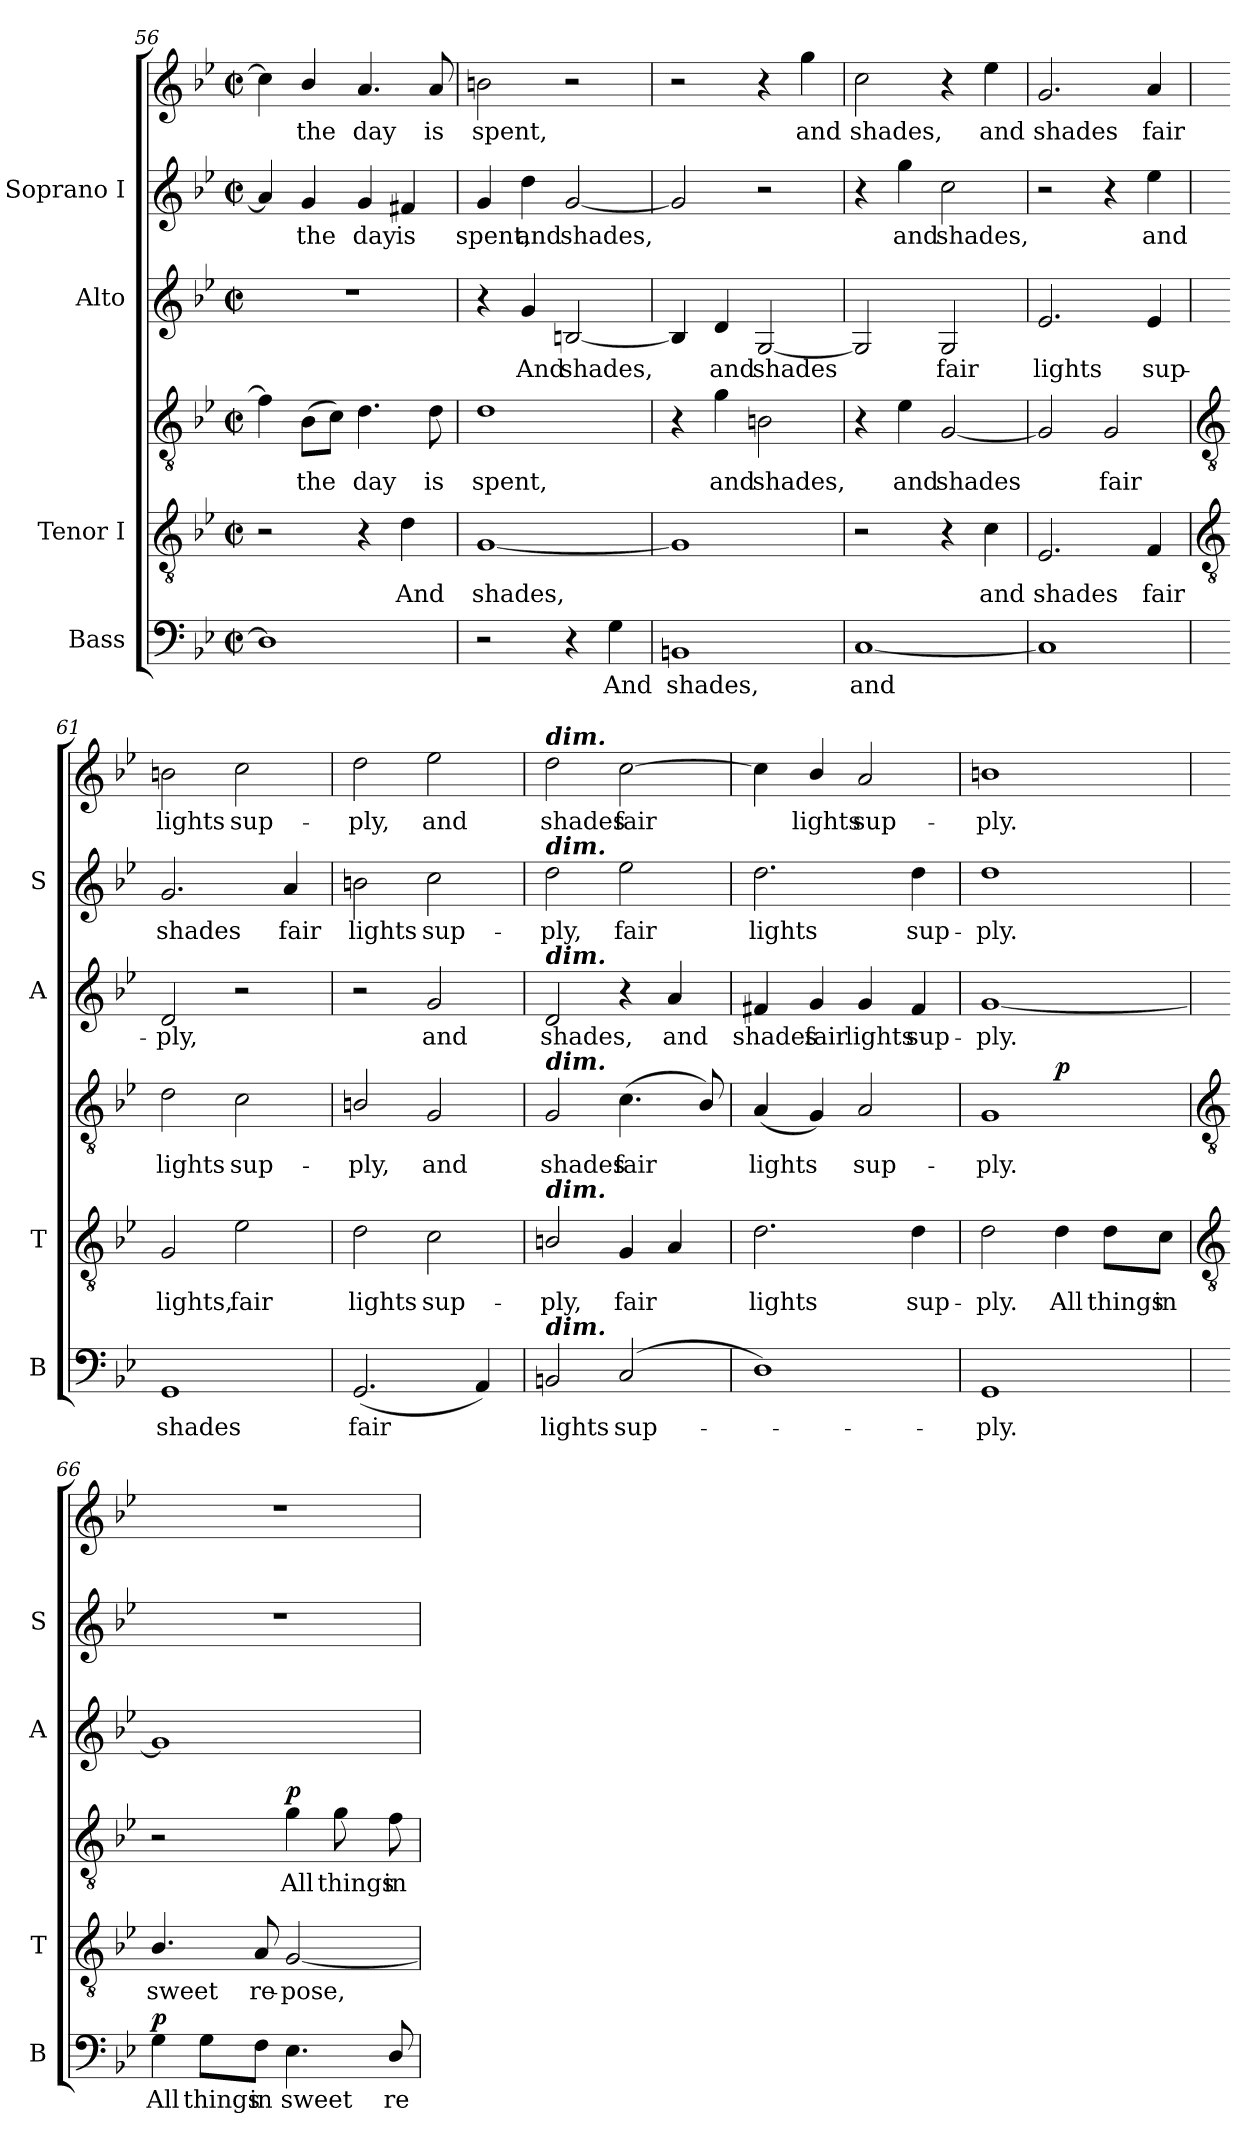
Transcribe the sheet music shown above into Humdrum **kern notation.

**kern	**text	**dynam	**kern	**text	**kern	**text	**dynam	**kern	**text	**kern	**text	**kern	**text
*part4	*part4	*part4	*part3	*part3	*part3	*part3	*part3	*part2	*part2	*part1	*part1	*part1	*part1
*staff6	*staff6	*staff6	*staff5	*staff5	*staff4	*staff4	*staff4/5	*staff3	*staff3	*staff2	*staff2	*staff1	*staff1
*I"Bass	*	*	*I"Tenor I	*	*	*	*	*I"Alto	*	*I"Soprano I	*	*	*
*I'B	*	*	*I'T	*	*	*	*	*I'A	*	*I'S	*	*	*
!!LO:LB:g=z
*clefF4	*	*	*clefGv2	*	*clefGv2	*	*	*clefG2	*	*clefG2	*	*clefG2	*
*k[b-e-]	*	*	*k[b-e-]	*	*k[b-e-]	*	*	*k[b-e-]	*	*k[b-e-]	*	*k[b-e-]	*
*B-:	*	*	*B-:	*	*B-:	*	*	*B-:	*	*B-:	*	*B-:	*
*M2/2	*	*	*M2/2	*	*M2/2	*	*	*M2/2	*	*M2/2	*	*M2/2	*
*met(c|)	*	*	*met(c|)	*	*met(c|)	*	*	*met(c|)	*	*met(c|)	*	*met(c|)	*
=56	=56	=56	=56	=56	=56	=56	=56	=56	=56	=56	=56	=56	=56
1D]	.	.	2r	.	4f]	.	.	1r	.	4a]	.	4cc]	.
!	!	!	!	!	!	!LO:LY:b	!	!	!	!	!LO:LY:b	!	!LO:LY:b
.	.	.	.	.	(>8B-L	the	.	.	.	4g	the	4b-/	the
.	.	.	.	.	8cJ)	.	.	.	.	.	.	.	.
!	!	!	!	!	!	!LO:LY:b	!	!	!	!	!LO:LY:b	!	!LO:LY:b
.	.	.	4r	.	4.d	day	.	.	.	4g	day	4.a	day
!	!	!	!	!LO:LY:b	!	!	!	!	!	!	!LO:LY:b	!	!
.	.	.	4d	And	.	.	.	.	.	4f#X	is	.	.
!	!	!	!	!	!	!LO:LY:b	!	!	!	!	!	!	!LO:LY:b
.	.	.	.	.	8d	is	.	.	.	.	.	8a	is
=57	=57	=57	=57	=57	=57	=57	=57	=57	=57	=57	=57	=57	=57
!	!	!	!	!LO:LY:b	!	!LO:LY:b	!	!	!	!	!LO:LY:b	!	!LO:LY:b
2r	.	.	[1G	shades,	1d	spent,	.	4r	.	4g	spent,	2bn	spent,
!	!	!	!	!	!	!	!	!	!LO:LY:b	!	!LO:LY:b	!	!
.	.	.	.	.	.	.	.	4g	And	4dd	and	.	.
!	!	!	!	!	!	!	!	!	!LO:LY:b	!	!LO:LY:b	!	!
4r	.	.	.	.	.	.	.	[2Bn	shades,	[2g	shades,	2r	.
!	!LO:LY:b	!	!	!	!	!	!	!	!	!	!	!	!
4G	And	.	.	.	.	.	.	.	.	.	.	.	.
=58	=58	=58	=58	=58	=58	=58	=58	=58	=58	=58	=58	=58	=58
!	!LO:LY:b	!	!	!	!	!	!	!	!	!	!	!	!
1BBn	shades,	.	1G]	.	4r	.	.	4B]	.	2g]	.	2r	.
!	!	!	!	!	!	!LO:LY:b	!	!	!LO:LY:b	!	!	!	!
.	.	.	.	.	4g	and	.	4d	and	.	.	.	.
!	!	!	!	!	!	!LO:LY:b	!	!	!LO:LY:b	!	!	!	!
.	.	.	.	.	2Bn	shades,	.	[2G	shades	2r	.	4r	.
!	!	!	!	!	!	!	!	!	!	!	!	!	!LO:LY:b
.	.	.	.	.	.	.	.	.	.	.	.	4gg	and
=59	=59	=59	=59	=59	=59	=59	=59	=59	=59	=59	=59	=59	=59
!	!LO:LY:b	!	!	!	!	!	!	!	!	!	!	!	!LO:LY:b
[1C	and	.	2r	.	4r	.	.	2G]	.	4r	.	2cc	shades,
!	!	!	!	!	!	!LO:LY:b	!	!	!	!	!LO:LY:b	!	!
.	.	.	.	.	4e-	and	.	.	.	4gg	and	.	.
!	!	!	!	!	!	!LO:LY:b	!	!	!LO:LY:b	!	!LO:LY:b	!	!
.	.	.	4r	.	[2G	shades	.	2G	fair	2cc	shades,	4r	.
!	!	!	!	!LO:LY:b	!	!	!	!	!	!	!	!	!LO:LY:b
.	.	.	4c	and	.	.	.	.	.	.	.	4ee-	and
=60	=60	=60	=60	=60	=60	=60	=60	=60	=60	=60	=60	=60	=60
!	!	!	!	!LO:LY:b	!	!	!	!	!LO:LY:b	!	!	!	!LO:LY:b
1C]	.	.	2.E-	shades	2G]	.	.	2.e-	lights	2r	.	2.g	shades
!	!	!	!	!	!	!LO:LY:b	!	!	!	!	!	!	!
.	.	.	.	.	2G	fair	.	.	.	4r	.	.	.
!	!	!	!	!LO:LY:b	!	!	!	!	!LO:LY:b	!	!LO:LY:b	!	!LO:LY:b
.	.	.	4F	fair	.	.	.	4e-	sup-	4ee-	and	4a	fair
!!LO:LB:g=z
=61	=61	=61	=61	=61	=61	=61	=61	=61	=61	=61	=61	=61	=61
*	*	*	*clefGv2	*	*clefGv2	*	*	*	*	*	*	*	*
!	!LO:LY:b	!	!	!LO:LY:b	!	!LO:LY:b	!	!	!LO:LY:b	!	!LO:LY:b	!	!LO:LY:b
1GG	shades	.	2G	-lights,	2d	lights	.	2d	-ply,	2.g	-shades	2bn	lights
!	!	!	!	!LO:LY:b	!	!LO:LY:b	!	!	!	!	!	!	!LO:LY:b
.	.	.	2e-	fair	2c	sup-	.	2r	.	.	.	2cc	sup-
!	!	!	!	!	!	!	!	!	!	!	!LO:LY:b	!	!
.	.	.	.	.	.	.	.	.	.	4a	fair	.	.
=62	=62	=62	=62	=62	=62	=62	=62	=62	=62	=62	=62	=62	=62
!	!LO:LY:b	!	!	!LO:LY:b	!	!LO:LY:b	!	!	!	!	!LO:LY:b	!	!LO:LY:b
(<2.GG	fair	.	2d	lights	2Bn/	ply,	.	2r	.	2bn	lights	2dd	ply,
!	!	!	!	!LO:LY:b	!	!LO:LY:b	!	!	!LO:LY:b	!	!LO:LY:b	!	!LO:LY:b
.	.	.	2c	sup-	2G	and	.	2g	and	2cc	sup-	2ee-	and
4AA)	.	.	.	.	.	.	.	.	.	.	.	.	.
=63	=63	=63	=63	=63	=63	=63	=63	=63	=63	=63	=63	=63	=63
!	!	!	!	!	!	!	!	!	!	!	!	!LO:TX:a:Bi:t=dim.	!
!	!	!	!	!	!	!	!	!	!	!LO:TX:a:Bi:t=dim.	!	!	!
!	!	!	!	!	!	!	!	!LO:TX:a:Bi:t=dim.	!	!	!	!	!
!	!	!	!	!	!LO:TX:a:Bi:t=dim.	!	!	!	!	!	!	!	!
!	!	!	!LO:TX:a:Bi:t=dim.	!	!	!	!	!	!	!	!	!	!
!LO:TX:a:Bi:t=dim.	!	!	!	!	!	!	!	!	!	!	!	!	!
!	!LO:LY:b	!	!	!LO:LY:b	!	!LO:LY:b	!	!	!LO:LY:b	!	!LO:LY:b	!	!LO:LY:b
2BBn	lights	.	2Bn/	ply,	2G	-shades	.	2d	shades,	2dd	ply,	2dd	-shades
!	!LO:LY:b	!	!	!LO:LY:b	!	!LO:LY:b	!	!	!	!	!LO:LY:b	!	!LO:LY:b
(<2C	sup-	.	4G	fair	(<4.c	fair	.	4r	.	2ee-	fair	[2cc	fair
!	!	!	!	!	!	!	!	!	!LO:LY:b	!	!	!	!
.	.	.	4A	.	.	.	.	4a	and	.	.	.	.
.	.	.	.	.	8B-/)	.	.	.	.	.	.	.	.
=64	=64	=64	=64	=64	=64	=64	=64	=64	=64	=64	=64	=64	=64
!	!	!	!	!LO:LY:b	!	!LO:LY:b	!	!	!LO:LY:b	!	!LO:LY:b	!	!
1D)	.	.	2.d	-lights	(<4A	lights	.	4f#X	shades	2.dd	-lights	4cc]	.
!	!	!	!	!	!	!	!	!	!LO:LY:b	!	!	!	!LO:LY:b
.	.	.	.	.	4G)	.	.	4g	fair	.	.	4b-/	lights
!	!	!	!	!	!	!LO:LY:b	!	!	!LO:LY:b	!	!	!	!LO:LY:b
.	.	.	.	.	2A	sup-	.	4g	lights	.	.	2a	sup-
!	!	!	!	!LO:LY:b	!	!	!	!	!LO:LY:b	!	!LO:LY:b	!	!
.	.	.	4d	sup-	.	.	.	4f#	sup-	4dd	sup-	.	.
=65	=65	=65	=65	=65	=65	=65	=65	=65	=65	=65	=65	=65	=65
!	!LO:LY:b	!	!	!LO:LY:b	!	!LO:LY:b	!	!	!LO:LY:b	!	!LO:LY:b	!	!LO:LY:b
1GG	ply.	.	2d	ply.	1G	-ply.	.	[1g	-ply.	1dd	ply.	1bn	-ply.
!	!	!	!	!LO:LY:b	!	!	!LO:DY:b=2	!	!	!	!	!	!
.	.	.	4d	All	.	.	p	.	.	.	.	.	.
!	!	!	!	!LO:LY:b	!	!	!	!	!	!	!	!	!
.	.	.	8d\L	things	.	.	.	.	.	.	.	.	.
!	!	!	!	!LO:LY:b	!	!	!	!	!	!	!	!	!
.	.	.	8c\J	in	.	.	.	.	.	.	.	.	.
!!LO:LB:g=z
=66	=66	=66	=66	=66	=66	=66	=66	=66	=66	=66	=66	=66	=66
*	*	*	*clefGv2	*	*clefGv2	*	*	*	*	*	*	*	*
!	!LO:LY:b	!LO:DY:b	!	!LO:LY:b	!	!	!	!	!	!	!	!	!
4G	All	p	4.B-/	sweet	2r	.	.	1g]	.	1r	.	1r	.
!	!LO:LY:b	!	!	!	!	!	!	!	!	!	!	!	!
8G\L	things	.	.	.	.	.	.	.	.	.	.	.	.
!	!LO:LY:b	!	!	!LO:LY:b	!	!	!	!	!	!	!	!	!
8F\J	in	.	8A	re-	.	.	.	.	.	.	.	.	.
!	!LO:LY:b	!	!	!LO:LY:b	!	!LO:LY:b	!LO:DY:b	!	!	!	!	!	!
4.E-	sweet	.	[2G	-pose,	4g	All	p	.	.	.	.	.	.
!	!	!	!	!	!	!LO:LY:b	!	!	!	!	!	!	!
.	.	.	.	.	8g	things	.	.	.	.	.	.	.
!	!LO:LY:b	!	!	!	!	!LO:LY:b	!	!	!	!	!	!	!
8D/	re-	.	.	.	8f	in	.	.	.	.	.	.	.
=	=	=	=	=	=	=	=	=	=	=	=	=	=
*-	*-	*-	*-	*-	*-	*-	*-	*-	*-	*-	*-	*-	*-
